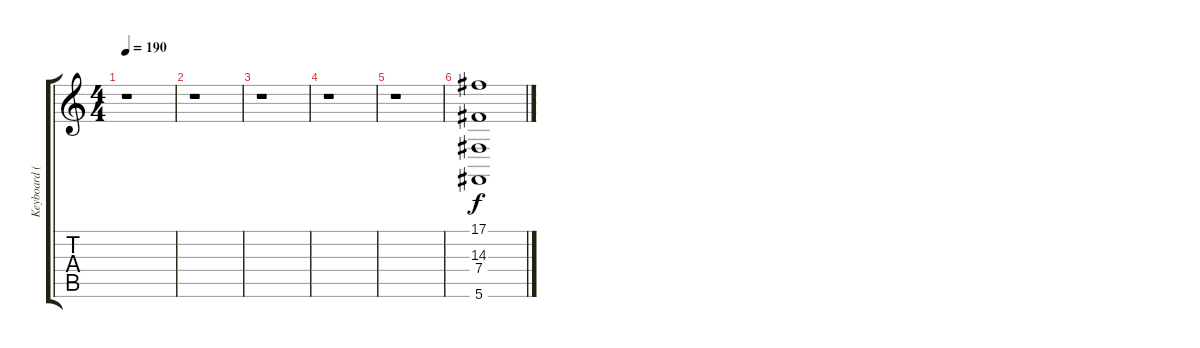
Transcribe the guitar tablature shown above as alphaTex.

\track ("Keyboard (End Keyboard)" "Keyboard (") {instrument orchestrahit}
\staff {score tabs}
\tuning (Db4 Ab3 E3 B2 Gb2 Db2) {hide}
\ts (4 4)
\tempo 190
\clef g2
\ks c
r.1{dy f} |
r.1 |
r.1 |
r.1 |
r.1 |
(17.1 14.3 7.4 5.6).1
